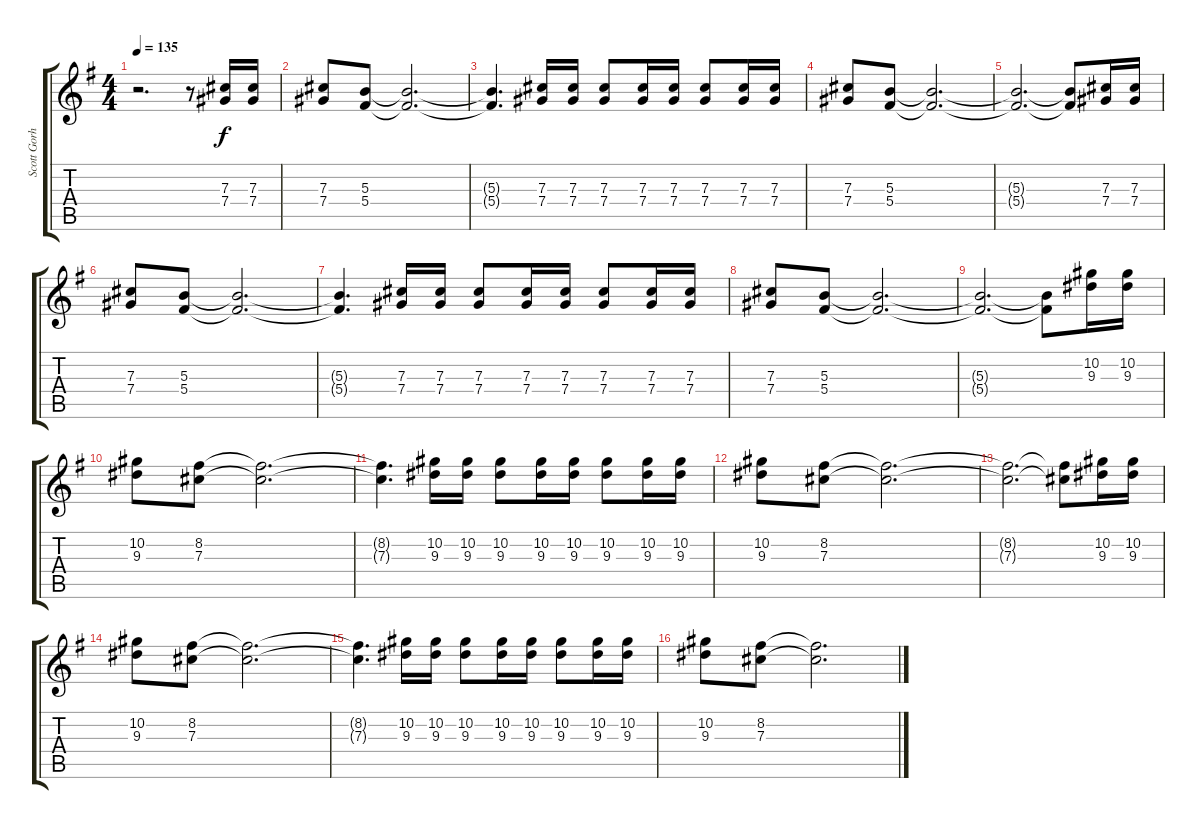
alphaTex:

\track ("Scott Gorham" "Scott Gorh") {instrument distortionguitar}
\staff {score tabs}
\tuning (Eb4 Bb3 Gb3 Db3 Ab2 Eb2) {hide}
\ts (4 4)
\tempo 135
\clef g2
\ks eminor
r.2{d dy f instrument distortionguitar} r.8 (7.3 7.4).16 (7.3 7.4).16 |
(7.3 7.4).8 (5.3 5.4).8 (5.3{t} 5.4{t}).2{d} |
(5.3{t} 5.4{t}).4{d} (7.3 7.4).16 (7.3 7.4).16 (7.3 7.4).8 (7.3 7.4).16 (7.3 7.4).16 (7.3 7.4).8 (7.3 7.4).16 (7.3 7.4).16 |
(7.3 7.4).8 (5.3 5.4).8 (5.3{t} 5.4{t}).2{d} |
(5.3{t} 5.4{t}).2{d} (5.3{t} 5.4{t}).8 (7.3 7.4).16 (7.3 7.4).16 |
(7.3 7.4).8 (5.3 5.4).8 (5.3{t} 5.4{t}).2{d} |
(5.3{t} 5.4{t}).4{d} (7.3 7.4).16 (7.3 7.4).16 (7.3 7.4).8 (7.3 7.4).16 (7.3 7.4).16 (7.3 7.4).8 (7.3 7.4).16 (7.3 7.4).16 |
(7.3 7.4).8 (5.3 5.4).8 (5.3{t} 5.4{t}).2{d} |
(5.3{t} 5.4{t}).2{d} (5.3{t} 5.4{t}).8 (10.2 9.3).16 (10.2 9.3).16 |
(10.2 9.3).8 (8.2 7.3).8 (8.2{t} 7.3{t}).2{d} |
(8.2{t} 7.3{t}).4{d} (10.2 9.3).16 (10.2 9.3).16 (10.2 9.3).8 (10.2 9.3).16 (10.2 9.3).16 (10.2 9.3).8 (10.2 9.3).16 (10.2 9.3).16 |
(10.2 9.3).8 (8.2 7.3).8 (8.2{t} 7.3{t}).2{d} |
(8.2{t} 7.3{t}).2{d} (8.2{t} 7.3{t}).8 (10.2 9.3).16 (10.2 9.3).16 |
(10.2 9.3).8 (8.2 7.3).8 (8.2{t} 7.3{t}).2{d} |
(8.2{t} 7.3{t}).4{d} (10.2 9.3).16 (10.2 9.3).16 (10.2 9.3).8 (10.2 9.3).16 (10.2 9.3).16 (10.2 9.3).8 (10.2 9.3).16 (10.2 9.3).16 |
(10.2 9.3).8 (8.2 7.3).8 (8.2{t} 7.3{t}).2{d}
